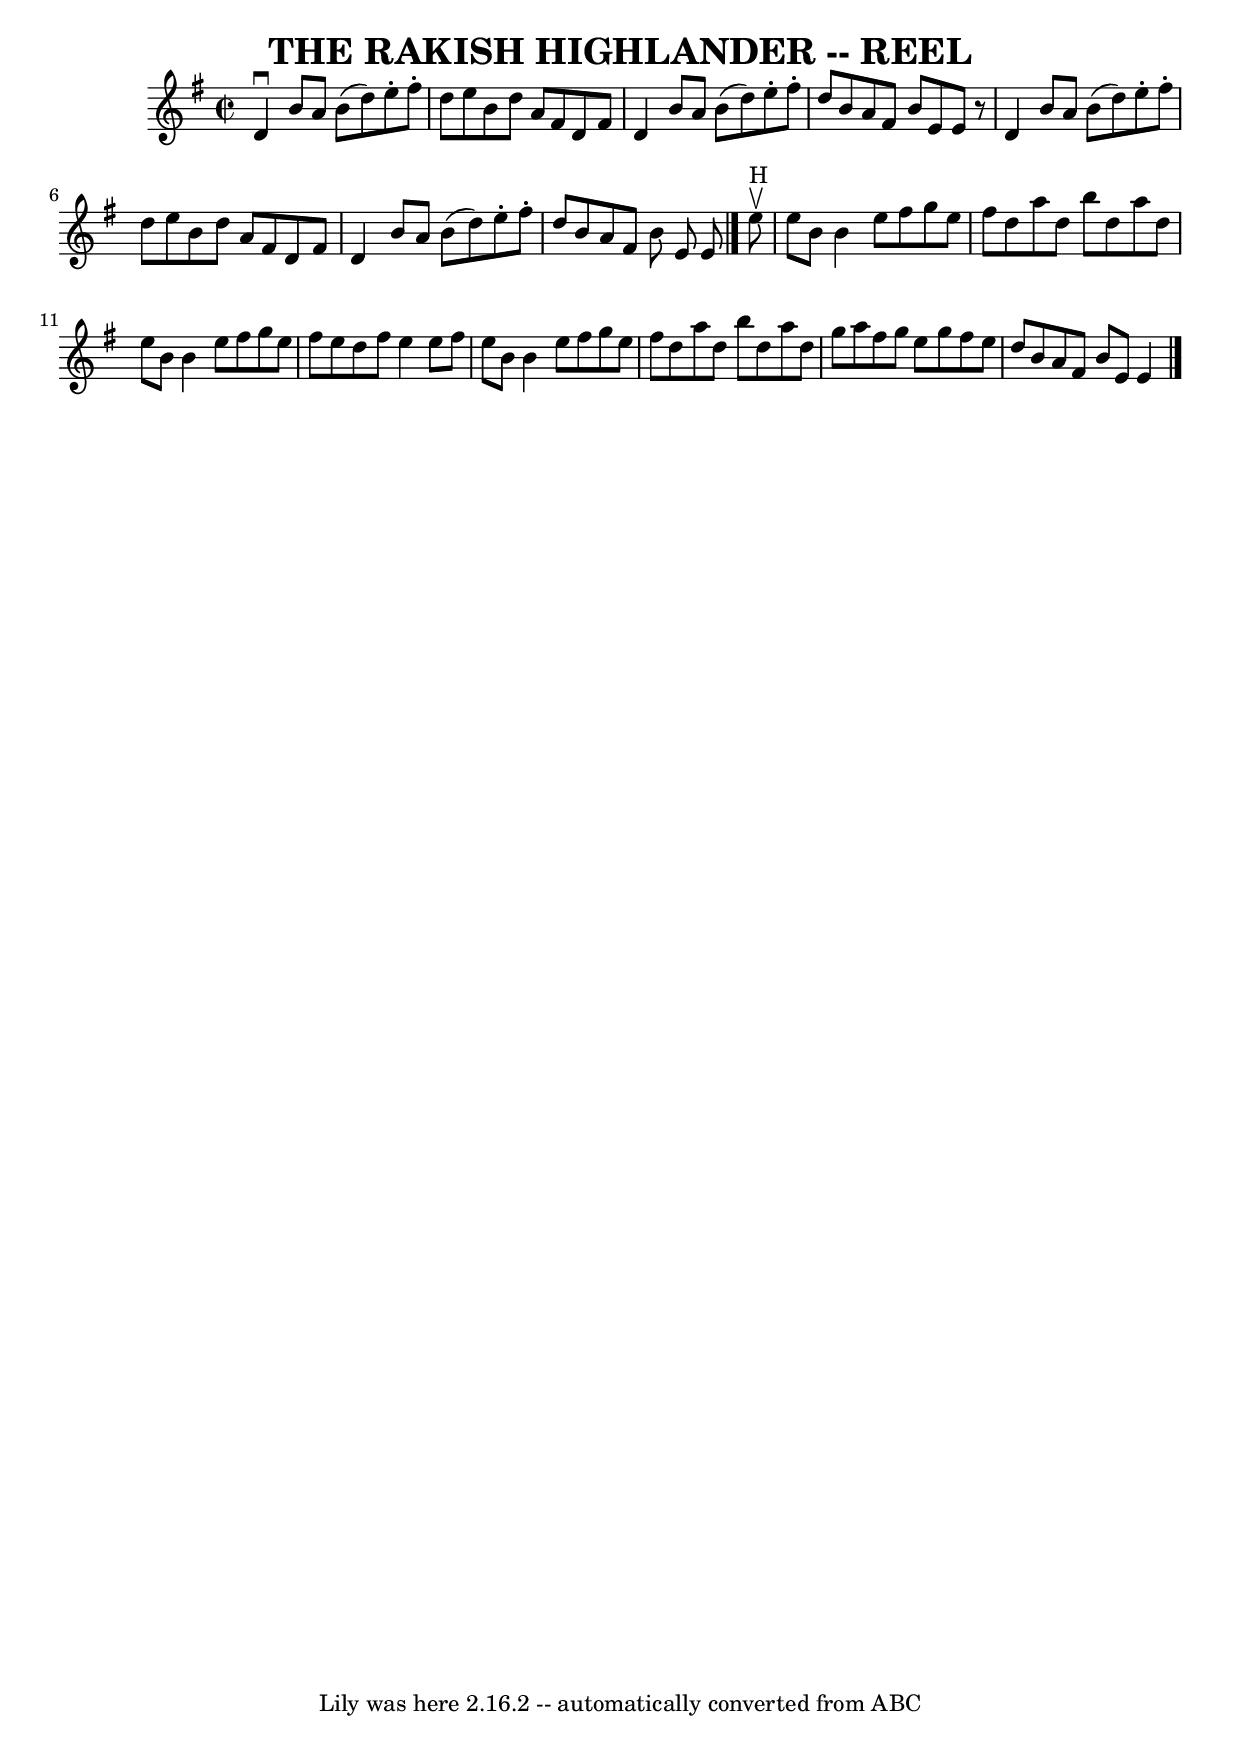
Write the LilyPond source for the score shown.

\version "2.16.2"
\include "Mammoth.ily"
\header {
  %% book = "Ryan's Mammoth Collection of Fiddle Tunes"
  crossRefNumber = "1"
  footnotes = ""
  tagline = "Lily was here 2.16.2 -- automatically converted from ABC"
  title = "THE RAKISH HIGHLANDER -- REEL"

}
voicedefault =  {


  \override Staff.TimeSignature #'style = #'C
  \time 2/2 
  \key g \major
 d'4^\downbow b'8 a'8 b'8 (d''8)   
  e''8 -. fis''8 -.   |
  d''8 e''8 b'8 d''8 a'8 fis'8    
  d'8 fis'8    |
  d'4 b'8 a'8 b'8 (d''8) e''8 -.   
  fis''8 -.   |
  d''8 b'8 a'8 fis'8 b'8 e'8 e'8    r8   
  |
  d'4 b'8 a'8 b'8 (d''8) e''8 -. fis''8 -.   
  |
  d''8 e''8 b'8 d''8 a'8 fis'8 d'8 fis'8    
  |
  d'4 b'8 a'8 b'8 (d''8) e''8 -. fis''8 -.   
  |
  d''8 b'8 a'8 fis'8 b'8 e'8 e'8      \bar "|."     
  e''8^"H"^\upbow   |
  e''8 b'8 b'4 e''8 fis''8 g''8    
  e''8    |
  fis''8 d''8 a''8 d''8 b''8 d''8 a''8    
  d''8    |
  e''8 b'8 b'4 e''8 fis''8 g''8 e''8    
  |
  fis''8 e''8 d''8 fis''8 e''4 e''8 fis''8    
  |
  e''8 b'8 b'4 e''8 fis''8 g''8 e''8    |
  
  fis''8 d''8 a''8 d''8 b''8 d''8 a''8 d''8    |
  
  g''8 a''8 fis''8 g''8 e''8 g''8 fis''8 e''8    |
  
  d''8 b'8 a'8 fis'8 b'8 e'8 e'4    \bar "|."   

}

\score{
  <<

    \context Staff="default"
    {
      \voicedefault 
      
    }

  >>
  \layout {
    
  }
  \midi {
  }

}
